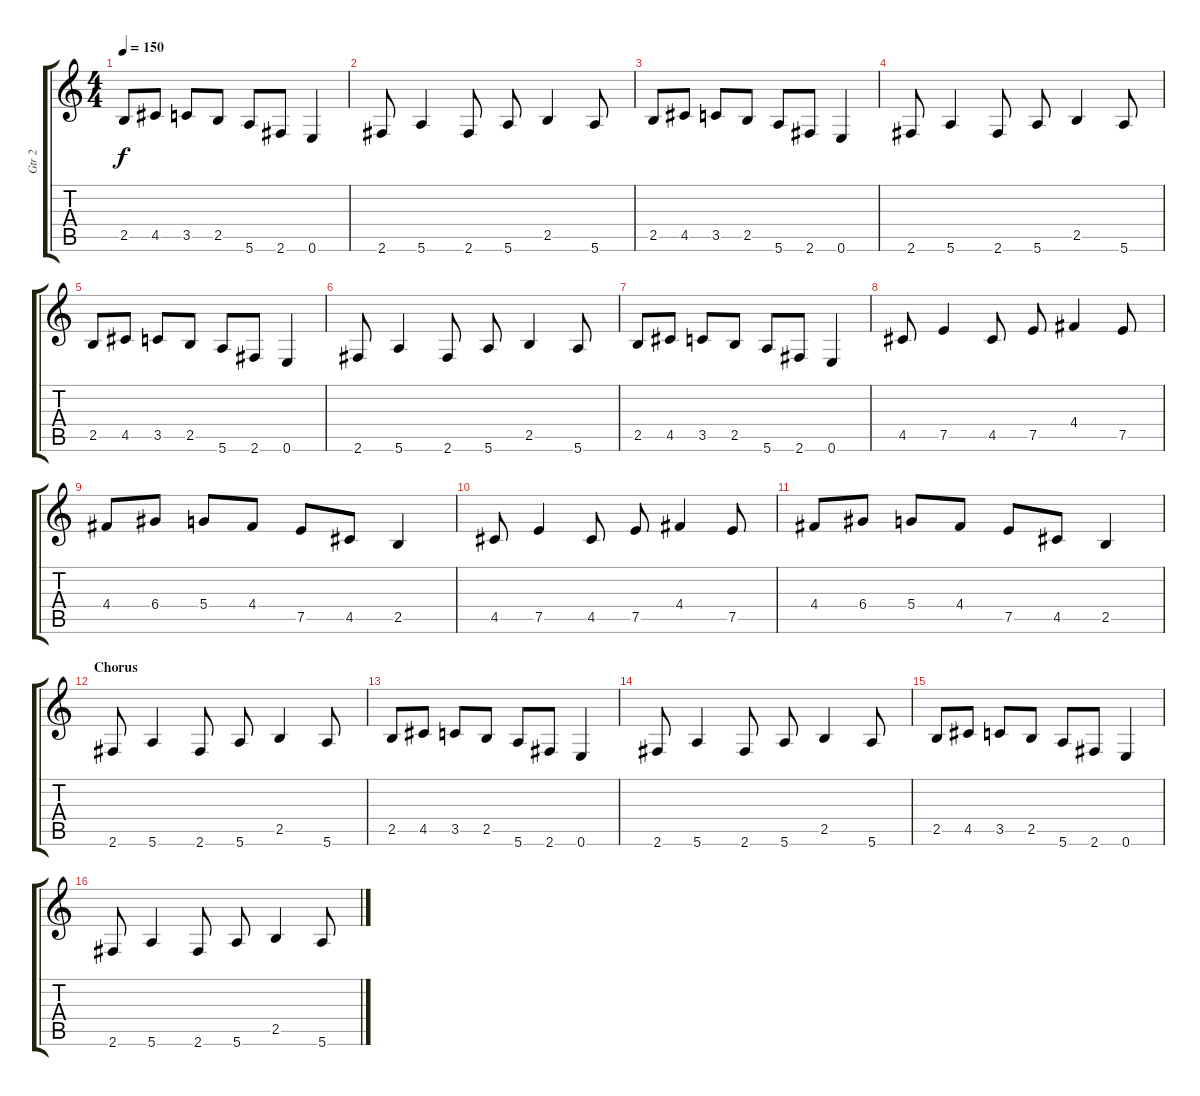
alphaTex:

\track ("Gtr 2" "Gtr 2") {instrument distortionguitar}
\staff {score tabs}
\tuning (E4 B3 G3 D3 A2 E2) {hide}
\ts (4 4)
\tempo 150
\clef g2
\ks c
2.5.8{dy f} 4.5.8 3.5.8 2.5.8 5.6.8 2.6.8 0.6.4 |
2.6.8 5.6.4 2.6.8 5.6.8 2.5.4 5.6.8 |
2.5.8 4.5.8 3.5.8 2.5.8 5.6.8 2.6.8 0.6.4 |
2.6.8 5.6.4 2.6.8 5.6.8 2.5.4 5.6.8 |
2.5.8 4.5.8 3.5.8 2.5.8 5.6.8 2.6.8 0.6.4 |
2.6.8 5.6.4 2.6.8 5.6.8 2.5.4 5.6.8 |
2.5.8 4.5.8 3.5.8 2.5.8 5.6.8 2.6.8 0.6.4 |
4.5.8 7.5.4 4.5.8 7.5.8 4.4.4 7.5.8 |
4.4.8 6.4.8 5.4.8 4.4.8 7.5.8 4.5.8 2.5.4 |
4.5.8 7.5.4 4.5.8 7.5.8 4.4.4 7.5.8 |
4.4.8 6.4.8 5.4.8 4.4.8 7.5.8 4.5.8 2.5.4 |
\section ("" "Chorus")
2.6.8 5.6.4 2.6.8 5.6.8 2.5.4 5.6.8 |
2.5.8 4.5.8 3.5.8 2.5.8 5.6.8 2.6.8 0.6.4 |
2.6.8 5.6.4 2.6.8 5.6.8 2.5.4 5.6.8 |
2.5.8 4.5.8 3.5.8 2.5.8 5.6.8 2.6.8 0.6.4 |
2.6.8 5.6.4 2.6.8 5.6.8 2.5.4 5.6.8
